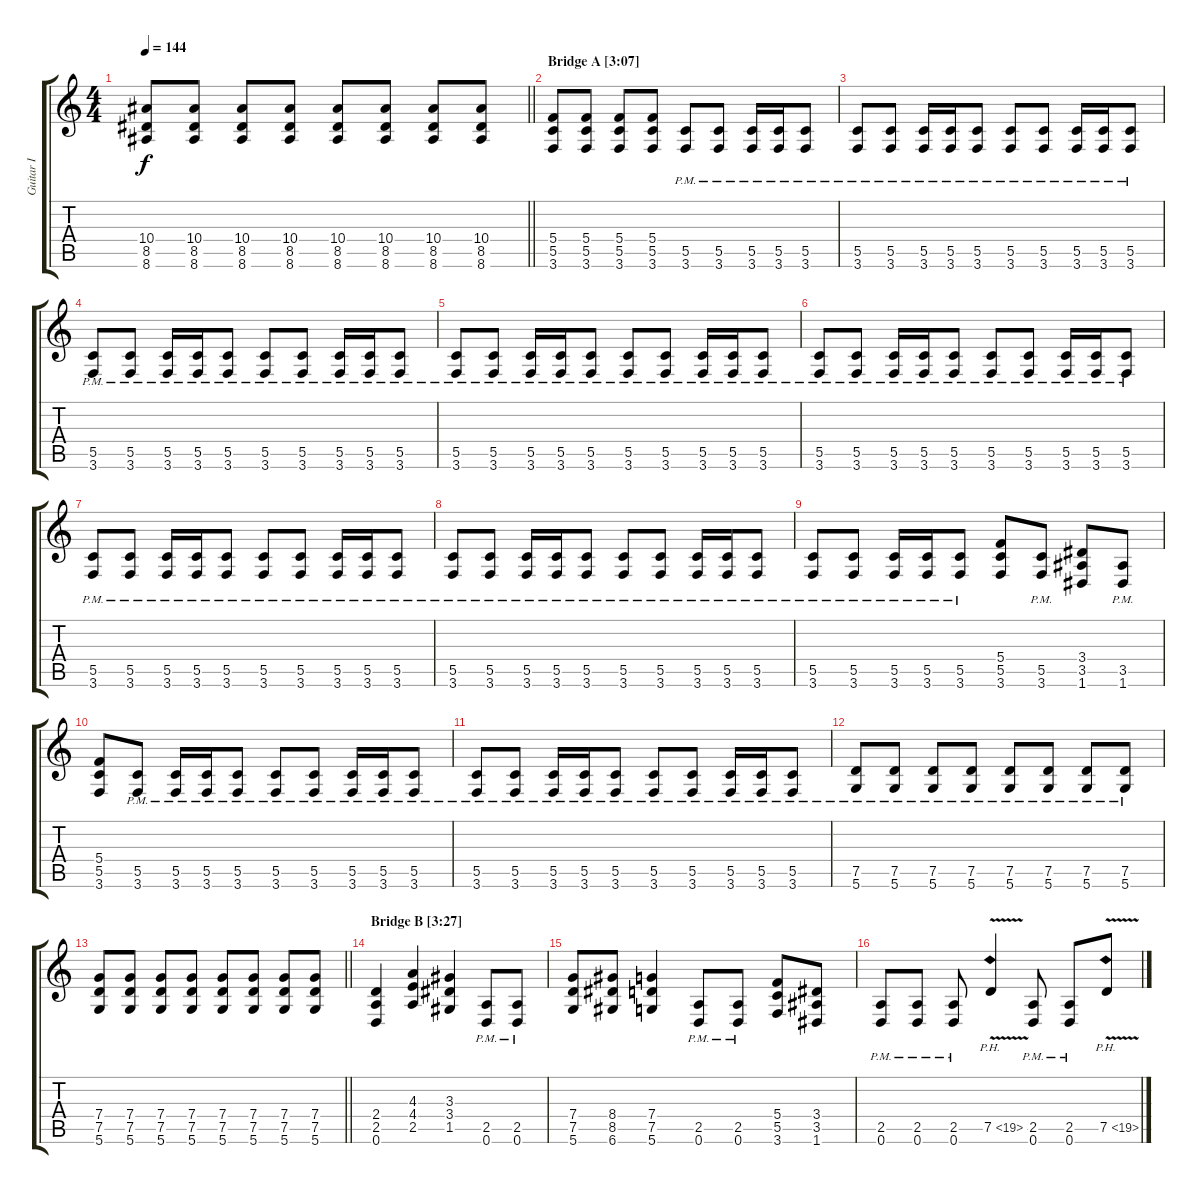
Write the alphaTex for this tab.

\track ("Guitar I" "Guitar I") {instrument overdrivenguitar}
\staff {score tabs}
\tuning (D4 A3 F3 C3 G2 D2) {hide}
\ts (4 4)
\tempo 144
\clef g2
\barLineRight lightlight
\ks c
(10.4 8.5 8.6).8{dy f} (10.4 8.5 8.6).8 (10.4 8.5 8.6).8 (10.4 8.5 8.6).8 (10.4 8.5 8.6).8 (10.4 8.5 8.6).8 (10.4 8.5 8.6).8 (10.4 8.5 8.6).8 |
\section ("" "Bridge A [3:07]")
(5.4 5.5 3.6).8 (5.4 5.5 3.6).8 (5.4 5.5 3.6).8 (5.4 5.5 3.6).8 (5.5{pm} 3.6{pm}).8 (5.5{pm} 3.6{pm}).8 (5.5{pm} 3.6{pm}).16 (5.5{pm} 3.6{pm}).16 (5.5{pm} 3.6{pm}).8 |
(5.5{pm} 3.6{pm}).8 (5.5{pm} 3.6{pm}).8 (5.5{pm} 3.6{pm}).16 (5.5{pm} 3.6{pm}).16 (5.5{pm} 3.6{pm}).8 (5.5{pm} 3.6{pm}).8 (5.5{pm} 3.6{pm}).8 (5.5{pm} 3.6{pm}).16 (5.5{pm} 3.6{pm}).16 (5.5{pm} 3.6{pm}).8 |
(5.5{pm} 3.6{pm}).8 (5.5{pm} 3.6{pm}).8 (5.5{pm} 3.6{pm}).16 (5.5{pm} 3.6{pm}).16 (5.5{pm} 3.6{pm}).8 (5.5{pm} 3.6{pm}).8 (5.5{pm} 3.6{pm}).8 (5.5{pm} 3.6{pm}).16 (5.5{pm} 3.6{pm}).16 (5.5{pm} 3.6{pm}).8 |
(5.5{pm} 3.6{pm}).8 (5.5{pm} 3.6{pm}).8 (5.5{pm} 3.6{pm}).16 (5.5{pm} 3.6{pm}).16 (5.5{pm} 3.6{pm}).8 (5.5{pm} 3.6{pm}).8 (5.5{pm} 3.6{pm}).8 (5.5{pm} 3.6{pm}).16 (5.5{pm} 3.6{pm}).16 (5.5{pm} 3.6{pm}).8 |
(5.5{pm} 3.6{pm}).8 (5.5{pm} 3.6{pm}).8 (5.5{pm} 3.6{pm}).16 (5.5{pm} 3.6{pm}).16 (5.5{pm} 3.6{pm}).8 (5.5{pm} 3.6{pm}).8 (5.5{pm} 3.6{pm}).8 (5.5{pm} 3.6{pm}).16 (5.5{pm} 3.6{pm}).16 (5.5{pm} 3.6{pm}).8 |
(5.5{pm} 3.6{pm}).8 (5.5{pm} 3.6{pm}).8 (5.5{pm} 3.6{pm}).16 (5.5{pm} 3.6{pm}).16 (5.5{pm} 3.6{pm}).8 (5.5{pm} 3.6{pm}).8 (5.5{pm} 3.6{pm}).8 (5.5{pm} 3.6{pm}).16 (5.5{pm} 3.6{pm}).16 (5.5{pm} 3.6{pm}).8 |
(5.5{pm} 3.6{pm}).8 (5.5{pm} 3.6{pm}).8 (5.5{pm} 3.6{pm}).16 (5.5{pm} 3.6{pm}).16 (5.5{pm} 3.6{pm}).8 (5.5{pm} 3.6{pm}).8 (5.5{pm} 3.6{pm}).8 (5.5{pm} 3.6{pm}).16 (5.5{pm} 3.6{pm}).16 (5.5{pm} 3.6{pm}).8 |
(5.5{pm} 3.6{pm}).8 (5.5{pm} 3.6{pm}).8 (5.5{pm} 3.6{pm}).16 (5.5{pm} 3.6{pm}).16 (5.5{pm} 3.6{pm}).8 (5.4 5.5 3.6).8 (5.5{pm} 3.6{pm}).8 (3.4 3.5 1.6).8 (3.5{pm} 1.6{pm}).8 |
(5.4 5.5 3.6).8 (5.5{pm} 3.6{pm}).8 (5.5{pm} 3.6{pm}).16 (5.5{pm} 3.6{pm}).16 (5.5{pm} 3.6{pm}).8 (5.5{pm} 3.6{pm}).8 (5.5{pm} 3.6{pm}).8 (5.5{pm} 3.6{pm}).16 (5.5{pm} 3.6{pm}).16 (5.5{pm} 3.6{pm}).8 |
(5.5{pm} 3.6{pm}).8 (5.5{pm} 3.6{pm}).8 (5.5{pm} 3.6{pm}).16 (5.5{pm} 3.6{pm}).16 (5.5{pm} 3.6{pm}).8 (5.5{pm} 3.6{pm}).8 (5.5{pm} 3.6{pm}).8 (5.5{pm} 3.6{pm}).16 (5.5{pm} 3.6{pm}).16 (5.5{pm} 3.6{pm}).8 |
(7.5{pm} 5.6{pm}).8 (7.5{pm} 5.6{pm}).8 (7.5{pm} 5.6{pm}).8 (7.5{pm} 5.6{pm}).8 (7.5{pm} 5.6{pm}).8 (7.5{pm} 5.6{pm}).8 (7.5{pm} 5.6{pm}).8 (7.5{pm} 5.6{pm}).8 |
\barLineRight lightlight
(7.4 7.5 5.6).8 (7.4 7.5 5.6).8 (7.4 7.5 5.6).8 (7.4 7.5 5.6).8 (7.4 7.5 5.6).8 (7.4 7.5 5.6).8 (7.4 7.5 5.6).8 (7.4 7.5 5.6).8 |
\section ("" "Bridge B [3:27]")
(2.4 2.5 0.6).4 (4.3 4.4 2.5).4 (3.3 3.4 1.5).4 (2.5{pm} 0.6{pm}).8 (2.5{pm} 0.6{pm}).8 |
(7.4 7.5 5.6).8 (8.4 8.5 6.6).8 (7.4 7.5 5.6).4 (2.5{pm} 0.6{pm}).8 (2.5{pm} 0.6{pm}).8 (5.4 5.5 3.6).8 (3.4 3.5 1.6).8 |
(2.5{pm} 0.6{pm}).8 (2.5{pm} 0.6{pm}).8 (2.5{pm} 0.6{pm}).8 7.5{ph 12 v}.4 (2.5{pm} 0.6{pm}).8 (2.5{pm} 0.6{pm}).8 7.5{ph 12 v}.8
